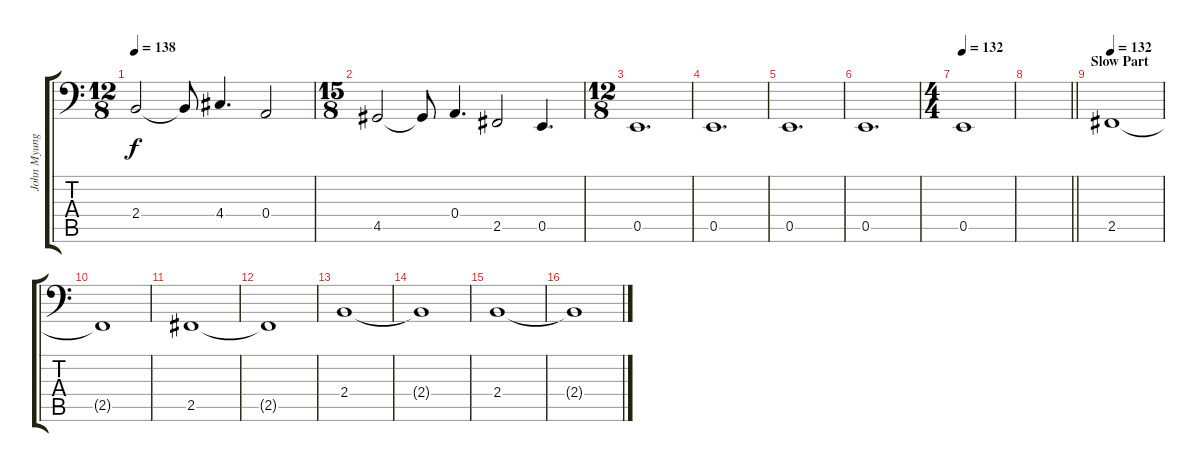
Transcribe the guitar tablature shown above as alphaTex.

\track ("John Myung" "John Myung") {instrument electricbassfinger}
\staff {score tabs}
\tuning (C3 G2 D2 A1 E1 B0) {hide}
\ts (12 8)
\tempo 138
\clef f4
\ks c
2.4.2{dy f} 2.4{t}.8 4.4.4{d} 0.4.2 |
\ts (15 8)
4.5.2 4.5{t}.8 0.4.4{d} 2.5.2 0.5.4{d} |
\ts (12 8)
0.5.1{d} |
0.5.1{d} |
0.5.1{d} |
0.5.1{d} |
\ts (4 4)
\tempo 132
0.5.1 |
\barLineRight lightlight
|
\section ("" "Slow Part")
\tempo 132
2.5.1 |
2.5{t}.1 |
2.5.1 |
2.5{t}.1 |
2.4.1 |
2.4{t}.1 |
2.4.1 |
2.4{t}.1
